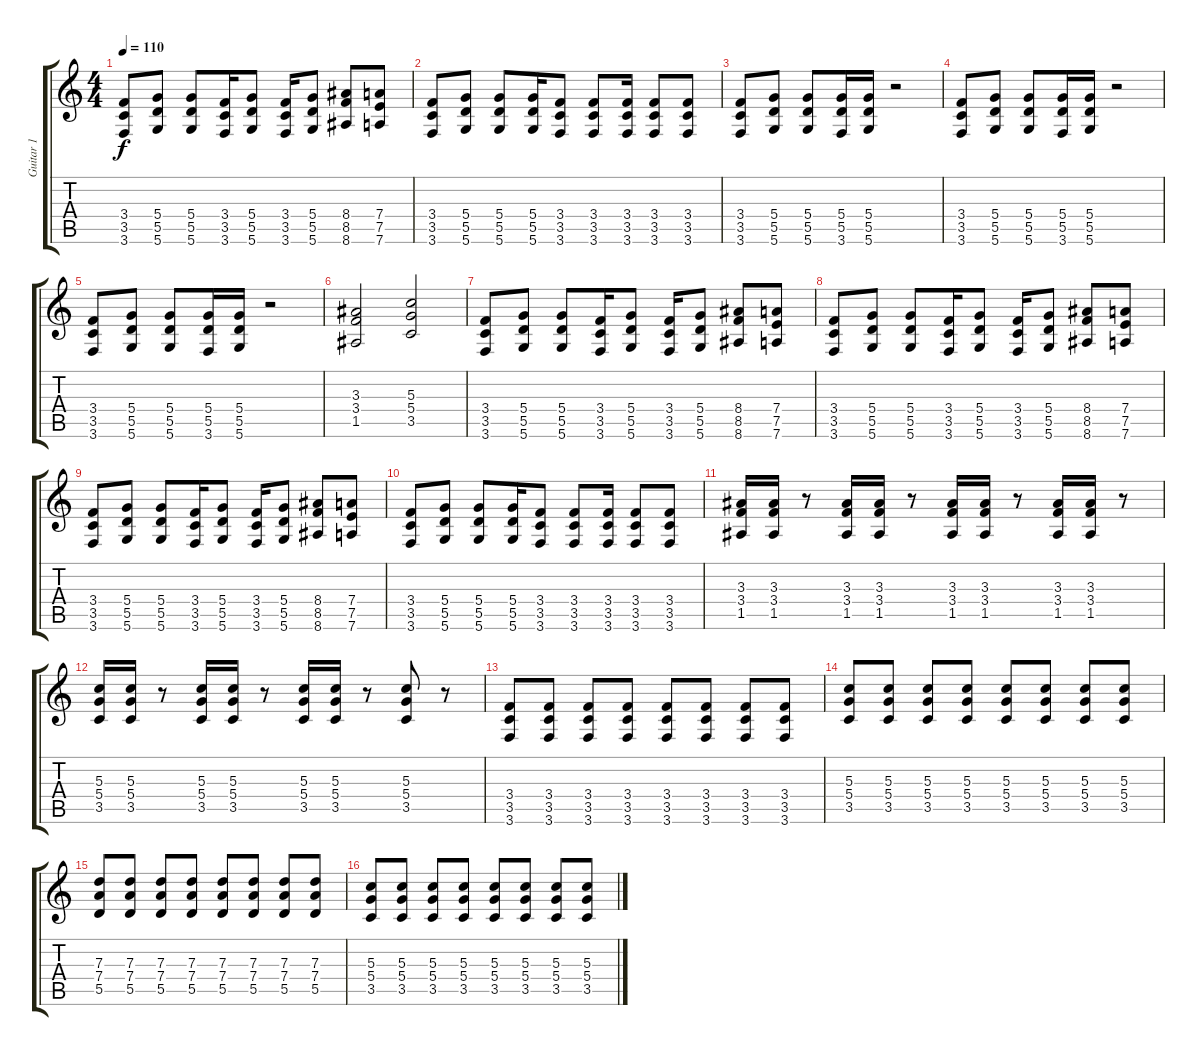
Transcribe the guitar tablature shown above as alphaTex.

\track ("Guitar 1" "Guitar 1") {instrument distortionguitar}
\staff {score tabs}
\tuning (E4 B3 G3 D3 A2 D2) {hide}
\ts (4 4)
\tempo 110
\clef g2
\ks c
(3.4 3.5 3.6).8{dy f} (5.4 5.5 5.6).8 (5.4 5.5 5.6).8 (3.4 3.5 3.6).16 (5.4 5.5 5.6).8 (3.4 3.5 3.6).16 (5.4 5.5 5.6).8 (8.4 8.5 8.6).8 (7.4 7.5 7.6).8 |
(3.4 3.5 3.6).8 (5.4 5.5 5.6).8 (5.4 5.5 5.6).8 (5.4 5.5 5.6).16 (3.4 3.5 3.6).8 (3.4 3.5 3.6).8 (3.4 3.5 3.6).16 (3.4 3.5 3.6).8 (3.4 3.5 3.6).8 |
(3.4 3.5 3.6).8 (5.4 5.5 5.6).8 (5.4 5.5 5.6).8 (5.4 5.5 3.6).16 (5.4 5.5 5.6).16 r.2 |
(3.4 3.5 3.6).8 (5.4 5.5 5.6).8 (5.4 5.5 5.6).8 (5.4 5.5 3.6).16 (5.4 5.5 5.6).16 r.2 |
(3.4 3.5 3.6).8 (5.4 5.5 5.6).8 (5.4 5.5 5.6).8 (5.4 5.5 3.6).16 (5.4 5.5 5.6).16 r.2 |
(3.3 3.4 1.5).2 (5.3 5.4 3.5).2 |
(3.4 3.5 3.6).8 (5.4 5.5 5.6).8 (5.4 5.5 5.6).8 (3.4 3.5 3.6).16 (5.4 5.5 5.6).8 (3.4 3.5 3.6).16 (5.4 5.5 5.6).8 (8.4 8.5 8.6).8 (7.4 7.5 7.6).8 |
(3.4 3.5 3.6).8 (5.4 5.5 5.6).8 (5.4 5.5 5.6).8 (3.4 3.5 3.6).16 (5.4 5.5 5.6).8 (3.4 3.5 3.6).16 (5.4 5.5 5.6).8 (8.4 8.5 8.6).8 (7.4 7.5 7.6).8 |
(3.4 3.5 3.6).8 (5.4 5.5 5.6).8 (5.4 5.5 5.6).8 (3.4 3.5 3.6).16 (5.4 5.5 5.6).8 (3.4 3.5 3.6).16 (5.4 5.5 5.6).8 (8.4 8.5 8.6).8 (7.4 7.5 7.6).8 |
(3.4 3.5 3.6).8 (5.4 5.5 5.6).8 (5.4 5.5 5.6).8 (5.4 5.5 5.6).16 (3.4 3.5 3.6).8 (3.4 3.5 3.6).8 (3.4 3.5 3.6).16 (3.4 3.5 3.6).8 (3.4 3.5 3.6).8 |
(3.3 3.4 1.5).16 (3.3 3.4 1.5).16 r.8 (3.3 3.4 1.5).16 (3.3 3.4 1.5).16 r.8 (3.3 3.4 1.5).16 (3.3 3.4 1.5).16 r.8 (3.3 3.4 1.5).16 (3.3 3.4 1.5).16 r.8 |
(5.3 5.4 3.5).16 (5.3 5.4 3.5).16 r.8 (5.3 5.4 3.5).16 (5.3 5.4 3.5).16 r.8 (5.3 5.4 3.5).16 (5.3 5.4 3.5).16 r.8 (5.3 5.4 3.5).8 r.8 |
(3.4 3.5 3.6).8 (3.4 3.5 3.6).8 (3.4 3.5 3.6).8 (3.4 3.5 3.6).8 (3.4 3.5 3.6).8 (3.4 3.5 3.6).8 (3.4 3.5 3.6).8 (3.4 3.5 3.6).8 |
(5.3 5.4 3.5).8 (5.3 5.4 3.5).8 (5.3 5.4 3.5).8 (5.3 5.4 3.5).8 (5.3 5.4 3.5).8 (5.3 5.4 3.5).8 (5.3 5.4 3.5).8 (5.3 5.4 3.5).8 |
(7.3 7.4 5.5).8 (7.3 7.4 5.5).8 (7.3 7.4 5.5).8 (7.3 7.4 5.5).8 (7.3 7.4 5.5).8 (7.3 7.4 5.5).8 (7.3 7.4 5.5).8 (7.3 7.4 5.5).8 |
(5.3 5.4 3.5).8 (5.3 5.4 3.5).8 (5.3 5.4 3.5).8 (5.3 5.4 3.5).8 (5.3 5.4 3.5).8 (5.3 5.4 3.5).8 (5.3 5.4 3.5).8 (5.3 5.4 3.5).8
